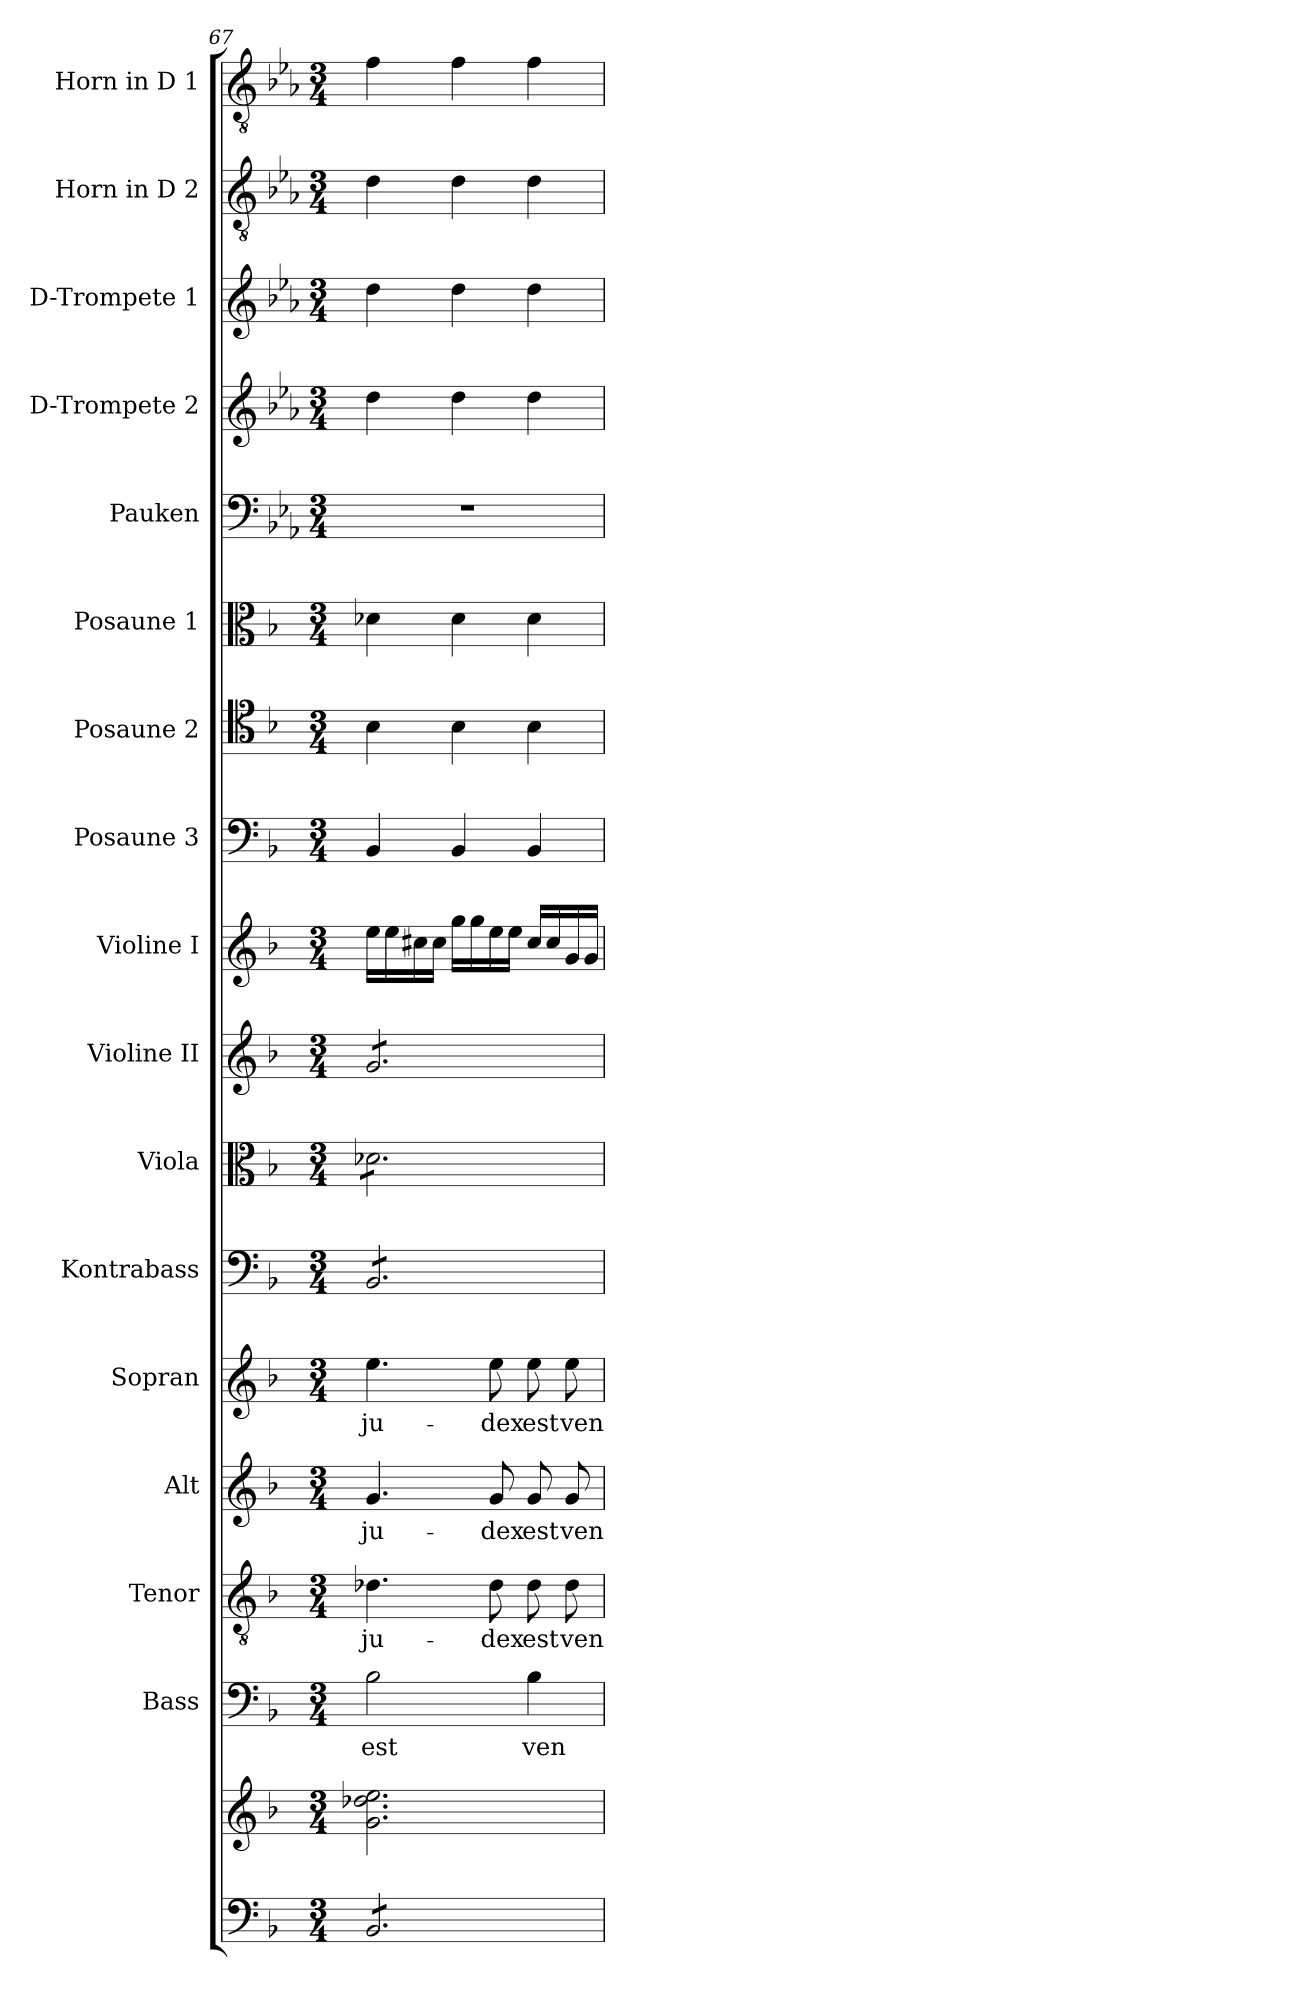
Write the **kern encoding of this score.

**kern	**kern	**kern	**text	**kern	**text	**kern	**text	**kern	**text	**kern	**kern	**kern	**kern	**kern	**kern	**kern	**kern	**kern	**kern	**kern	**kern
*part17	*part17	*part16	*part16	*part15	*part15	*part14	*part14	*part13	*part13	*part12	*part11	*part10	*part9	*part8	*part7	*part6	*part5	*part4	*part3	*part2	*part1
*staff18	*staff17	*staff16	*staff16	*staff15	*staff15	*staff14	*staff14	*staff13	*staff13	*staff12	*staff11	*staff10	*staff9	*staff8	*staff7	*staff6	*staff5	*staff4	*staff3	*staff2	*staff1
*	*	*I"Bass	*	*I"Tenor	*	*I"Alt	*	*I"Sopran	*	*I"Kontrabass	*I"Viola	*I"Violine II	*I"Violine I	*I"Posaune 3	*I"Posaune 2	*I"Posaune 1	*I"Pauken	*I"D-Trompete 2	*I"D-Trompete 1	*I"Horn in D 2	*I"Horn in D 1
*	*	*I'B.	*	*I'T.	*	*I'A.	*	*I'S.	*	*I'Kb.	*I'Vla.	*I'Vl. II	*I'Vl. I	*I'Pos. 3	*I'Pos. 2	*I'Pos. 1	*I'Pk.	*I'D Trp. 2	*I'D Trp. 1	*I'Hrn. 2	*I'Hrn. 1
*clefF4	*clefG2	*clefF4	*	*clefGv2	*	*clefG2	*	*clefG2	*	*clefF4	*clefC3	*clefG2	*clefG2	*clefF4	*clefC4	*clefC3	*clefF4	*clefG2	*clefG2	*clefGv2	*clefGv2
*	*	*	*	*	*	*	*	*	*	*ITrd7c12	*	*	*	*	*	*	*ITrd-1c-2	*ITrd-1c-2	*ITrd-1c-2	*ITrd-1c-2	*ITrd-1c-2
*k[b-]	*k[b-]	*k[b-]	*	*k[b-]	*	*k[b-]	*	*k[b-]	*	*k[b-]	*k[b-]	*k[b-]	*k[b-]	*k[b-]	*k[b-]	*k[b-]	*k[b-]	*k[b-]	*k[b-]	*k[b-]	*k[b-]
*F:	*F:	*F:	*	*F:	*	*F:	*	*F:	*	*F:	*F:	*F:	*F:	*F:	*F:	*F:	*F:	*F:	*F:	*F:	*F:
*M3/4	*M3/4	*M3/4	*	*M3/4	*	*M3/4	*	*M3/4	*	*M3/4	*M3/4	*M3/4	*M3/4	*M3/4	*M3/4	*M3/4	*M3/4	*M3/4	*M3/4	*M3/4	*M3/4
=67	=67	=67	=67	=67	=67	=67	=67	=67	=67	=67	=67	=67	=67	=67	=67	=67	=67	=67	=67	=67	=67
!	!	!	!LO:LY:b	!	!LO:LY:b	!	!LO:LY:b	!	!LO:LY:b	!	!	!	!	!	!	!	!	!	!	!	!
*tremolo	*	*	*	*	*	*	*	*	*	*	*	*	*	*	*	*	*	*	*	*	*
*	*	*	*	*	*	*	*	*	*	*tremolo	*	*	*	*	*	*	*	*	*	*	*
*	*	*	*	*	*	*	*	*	*	*	*tremolo	*	*	*	*	*	*	*	*	*	*
*	*	*	*	*	*	*	*	*	*	*	*	*tremolo	*	*	*	*	*	*	*	*	*
8BB-/L	2.g\ 2.dd-X\ 2.ee\	2B-\	est	4.d-X\	ju-	4.g/	ju-	4.ee\	ju-	8BBB-/L	8d-X\L	8g/L	16ee\LL	4BB-/	4B-\	4d-X\	2.r	4ee\	4ee\	4e\	4g\
.	.	.	.	.	.	.	.	.	.	.	.	.	16ee\	.	.	.	.	.	.	.	.
8BB-/	.	.	.	.	.	.	.	.	.	8BBB-/	8d-X\	8g/	16cc#X\	.	.	.	.	.	.	.	.
.	.	.	.	.	.	.	.	.	.	.	.	.	16cc#\JJ	.	.	.	.	.	.	.	.
8BB-/	.	.	.	.	.	.	.	.	.	8BBB-/	8d-X\	8g/	16gg\LL	4BB-/	4B-\	4d-\	.	4ee\	4ee\	4e\	4g\
.	.	.	.	.	.	.	.	.	.	.	.	.	16gg\	.	.	.	.	.	.	.	.
!	!	!	!	!	!LO:LY:b	!	!LO:LY:b	!	!LO:LY:b	!	!	!	!	!	!	!	!	!	!	!	!
8BB-/	.	.	.	8d-\	-dex	8g/	-dex	8ee\	-dex	8BBB-/	8d-X\	8g/	16ee\	.	.	.	.	.	.	.	.
.	.	.	.	.	.	.	.	.	.	.	.	.	16ee\JJ	.	.	.	.	.	.	.	.
!	!	!	!LO:LY:b	!	!LO:LY:b	!	!LO:LY:b	!	!LO:LY:b	!	!	!	!	!	!	!	!	!	!	!	!
8BB-/	.	4B-\	ven-	8d-\	est	8g/	est	8ee\	est	8BBB-/	8d-X\	8g/	16cc#/LL	4BB-/	4B-\	4d-\	.	4ee\	4ee\	4e\	4g\
.	.	.	.	.	.	.	.	.	.	.	.	.	16cc#/	.	.	.	.	.	.	.	.
!	!	!	!	!	!LO:LY:b	!	!LO:LY:b	!	!LO:LY:b	!	!	!	!	!	!	!	!	!	!	!	!
8BB-/J	.	.	.	8d-\	ven-	8g/	ven-	8ee\	ven-	8BBB-/J	8d-X\J	8g/J	16g/	.	.	.	.	.	.	.	.
*	*	*	*	*	*	*	*	*	*	*	*	*Xtremolo	*	*	*	*	*	*	*	*	*
*	*	*	*	*	*	*	*	*	*	*	*Xtremolo	*	*	*	*	*	*	*	*	*	*
*	*	*	*	*	*	*	*	*	*	*Xtremolo	*	*	*	*	*	*	*	*	*	*	*
*Xtremolo	*	*	*	*	*	*	*	*	*	*	*	*	*	*	*	*	*	*	*	*	*
.	.	.	.	.	.	.	.	.	.	.	.	.	16g/JJ	.	.	.	.	.	.	.	.
=	=	=	=	=	=	=	=	=	=	=	=	=	=	=	=	=	=	=	=	=	=
*-	*-	*-	*-	*-	*-	*-	*-	*-	*-	*-	*-	*-	*-	*-	*-	*-	*-	*-	*-	*-	*-
